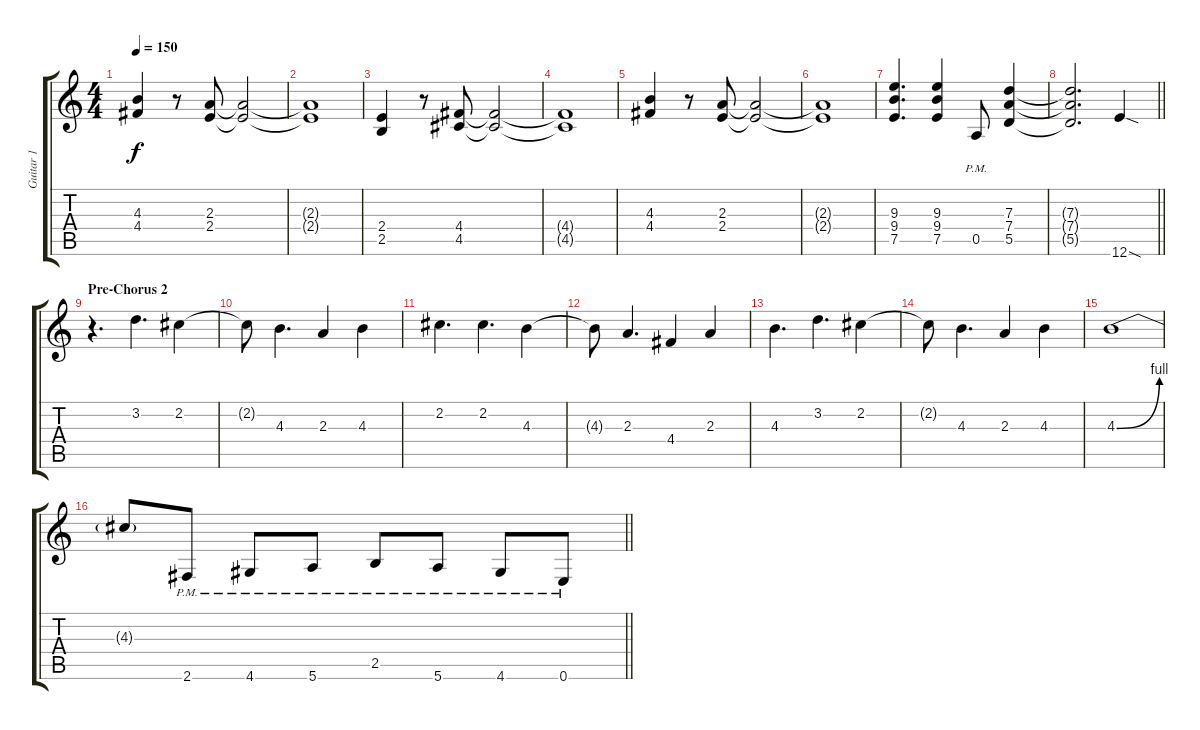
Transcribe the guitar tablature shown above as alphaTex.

\track ("Guitar 1" "Guitar 1") {instrument overdrivenguitar}
\staff {score tabs}
\tuning (E4 B3 G3 D3 A2 E2) {hide}
\ts (4 4)
\tempo 150
\clef g2
\ks c
(4.3 4.4).4{dy f} r.8 (2.3 2.4).8 (2.3{t} 2.4{t}).2 |
(2.3{t} 2.4{t}).1 |
(2.4 2.5).4 r.8 (4.4 4.5).8 (4.4{t} 4.5{t}).2 |
(4.4{t} 4.5{t}).1 |
(4.3 4.4).4 r.8 (2.3 2.4).8 (2.3{t} 2.4{t}).2 |
(2.3{t} 2.4{t}).1 |
(9.3 9.4 7.5).4{d} (9.3 9.4 7.5).4 0.5{pm}.8 (7.3 7.4 5.5).4 |
\barLineRight lightlight
(7.3{t} 7.4{t} 5.5{t}).2{d} 12.6{sod}.4 |
\section ("" "Pre-Chorus 2")
r.4{d} 3.2.4{d} 2.2.4 |
2.2{t}.8 4.3.4{d} 2.3.4 4.3.4 |
2.2.4{d} 2.2.4{d} 4.3.4 |
4.3{t}.8 2.3.4{d} 4.4.4 2.3.4 |
4.3.4{d} 3.2.4{d} 2.2.4 |
2.2{t}.8 4.3.4{d} 2.3.4 4.3.4 |
4.3{be (bend 0 0 60 4)}.1 |
\barLineRight lightlight
4.3{t}.8 2.6{pm}.8 4.6{pm}.8 5.6{pm}.8 2.5{pm}.8 5.6{pm}.8 4.6{pm}.8 0.6{pm}.8
